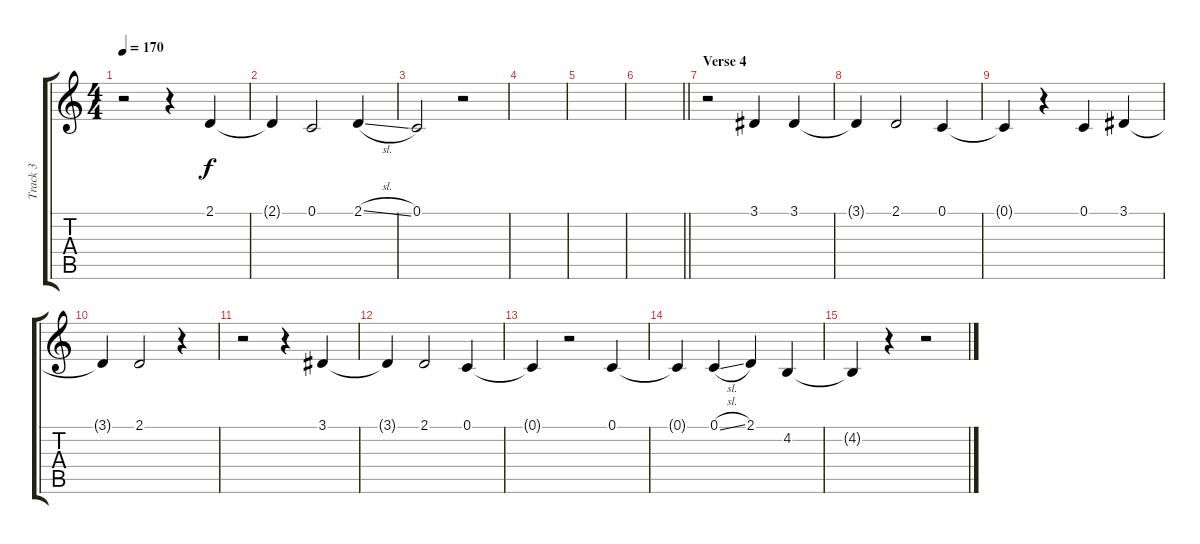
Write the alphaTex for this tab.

\track ("Track 3" "Track 3") {instrument lead6voice}
\staff {score tabs}
\tuning (C4 G3 Eb3 Bb2 F2 C2) {hide}
\ts (4 4)
\tempo 170
\clef g2
\ks c
r.2{dy f} r.4 2.1.4 |
2.1{t}.4 0.1.2 2.1{sl}.4 |
0.1.2 r.2 |
|
|
\barLineRight lightlight
|
\section ("" "Verse 4")
r.2 3.1.4 3.1.4 |
3.1{t}.4 2.1.2 0.1.4 |
0.1{t}.4 r.4 0.1.4 3.1.4 |
3.1{t}.4 2.1.2 r.4 |
r.2 r.4 3.1.4 |
3.1{t}.4 2.1.2 0.1.4 |
0.1{t}.4 r.2 0.1.4 |
0.1{t}.4 0.1{sl}.4 2.1.4 4.2.4 |
4.2{t}.4 r.4 r.2
